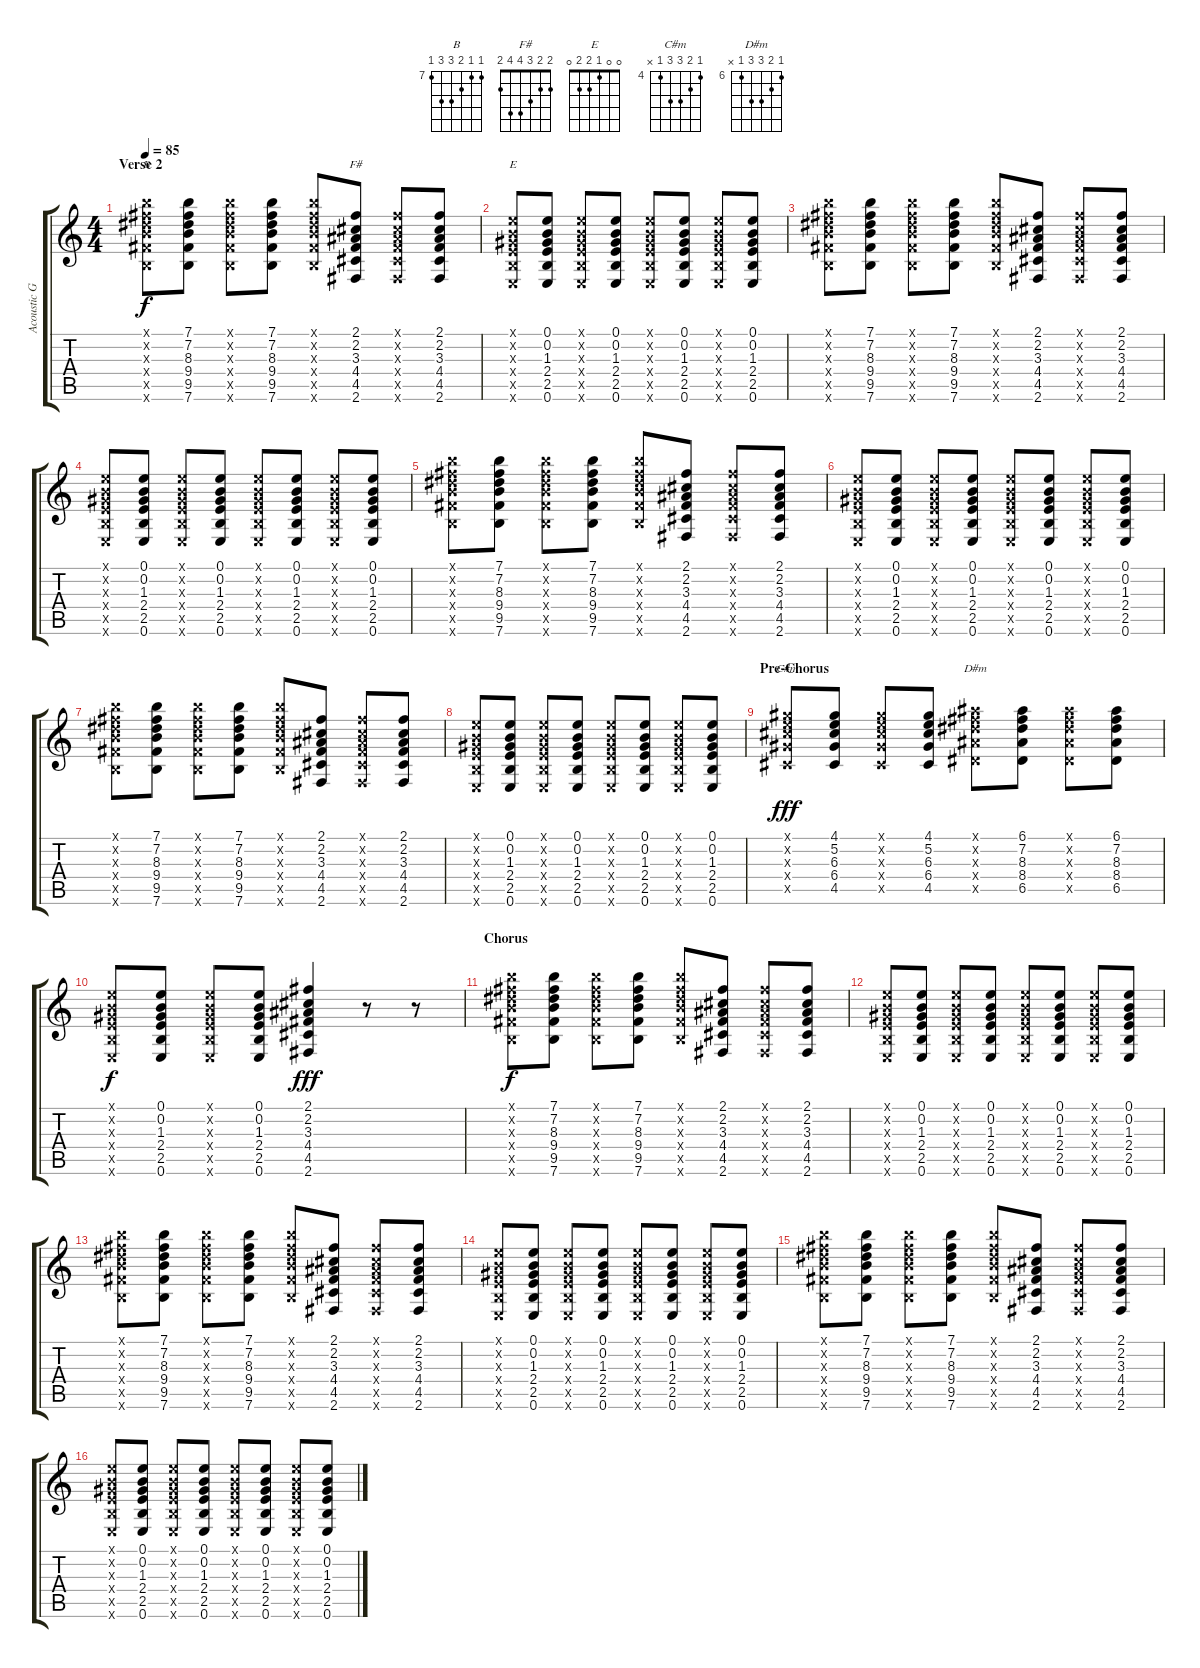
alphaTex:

\track ("Acoustic Guitar" "Acoustic G") {instrument acousticguitarsteel}
\staff {score tabs}
\tuning (E4 B3 G3 D3 A2 E2) {hide}
\chord ("B" 7 7 8 9 9 7) {firstfret 7}
\chord ("F#" 2 2 3 4 4 2)
\chord ("E" 0 0 1 2 2 0)
\chord ("C#m" 4 5 6 6 4 x) {firstfret 4}
\chord ("D#m" 6 7 8 8 6 x) {firstfret 6}
\ts (4 4)
\section ("" "Verse 2")
\tempo 85
\clef g2
\ks c
(7.1{x} 7.2{x} 8.3{x} 9.4{x} 9.5{x} 7.6{x}).8{ch "B" dy f} (7.1 7.2 8.3 9.4 9.5 7.6).8 (7.1{x} 7.2{x} 8.3{x} 9.4{x} 9.5{x} 7.6{x}).8 (7.1 7.2 8.3 9.4 9.5 7.6).8 (7.1{x} 7.2{x} 8.3{x} 9.4{x} 9.5{x} 7.6{x}).8 (2.1 2.2 3.3 4.4 4.5 2.6).8{ch "F#"} (2.1{x} 2.2{x} 3.3{x} 4.4{x} 4.5{x} 2.6{x}).8 (2.1 2.2 3.3 4.4 4.5 2.6).8 |
(0.1{x} 0.2{x} 1.3{x} 2.4{x} 2.5{x} 0.6{x}).8{ch "E"} (0.1 0.2 1.3 2.4 2.5 0.6).8 (0.1{x} 0.2{x} 1.3{x} 2.4{x} 2.5{x} 0.6{x}).8 (0.1 0.2 1.3 2.4 2.5 0.6).8 (0.1{x} 0.2{x} 1.3{x} 2.4{x} 2.5{x} 0.6{x}).8 (0.1 0.2 1.3 2.4 2.5 0.6).8 (0.1{x} 0.2{x} 1.3{x} 2.4{x} 2.5{x} 0.6{x}).8 (0.1 0.2 1.3 2.4 2.5 0.6).8 |
(7.1{x} 7.2{x} 8.3{x} 9.4{x} 9.5{x} 7.6{x}).8 (7.1 7.2 8.3 9.4 9.5 7.6).8 (7.1{x} 7.2{x} 8.3{x} 9.4{x} 9.5{x} 7.6{x}).8 (7.1 7.2 8.3 9.4 9.5 7.6).8 (7.1{x} 7.2{x} 8.3{x} 9.4{x} 9.5{x} 7.6{x}).8 (2.1 2.2 3.3 4.4 4.5 2.6).8 (2.1{x} 2.2{x} 3.3{x} 4.4{x} 4.5{x} 2.6{x}).8 (2.1 2.2 3.3 4.4 4.5 2.6).8 |
(0.1{x} 0.2{x} 1.3{x} 2.4{x} 2.5{x} 0.6{x}).8 (0.1 0.2 1.3 2.4 2.5 0.6).8 (0.1{x} 0.2{x} 1.3{x} 2.4{x} 2.5{x} 0.6{x}).8 (0.1 0.2 1.3 2.4 2.5 0.6).8 (0.1{x} 0.2{x} 1.3{x} 2.4{x} 2.5{x} 0.6{x}).8 (0.1 0.2 1.3 2.4 2.5 0.6).8 (0.1{x} 0.2{x} 1.3{x} 2.4{x} 2.5{x} 0.6{x}).8 (0.1 0.2 1.3 2.4 2.5 0.6).8 |
(7.1{x} 7.2{x} 8.3{x} 9.4{x} 9.5{x} 7.6{x}).8 (7.1 7.2 8.3 9.4 9.5 7.6).8 (7.1{x} 7.2{x} 8.3{x} 9.4{x} 9.5{x} 7.6{x}).8 (7.1 7.2 8.3 9.4 9.5 7.6).8 (7.1{x} 7.2{x} 8.3{x} 9.4{x} 9.5{x} 7.6{x}).8 (2.1 2.2 3.3 4.4 4.5 2.6).8 (2.1{x} 2.2{x} 3.3{x} 4.4{x} 4.5{x} 2.6{x}).8 (2.1 2.2 3.3 4.4 4.5 2.6).8 |
(0.1{x} 0.2{x} 1.3{x} 2.4{x} 2.5{x} 0.6{x}).8 (0.1 0.2 1.3 2.4 2.5 0.6).8 (0.1{x} 0.2{x} 1.3{x} 2.4{x} 2.5{x} 0.6{x}).8 (0.1 0.2 1.3 2.4 2.5 0.6).8 (0.1{x} 0.2{x} 1.3{x} 2.4{x} 2.5{x} 0.6{x}).8 (0.1 0.2 1.3 2.4 2.5 0.6).8 (0.1{x} 0.2{x} 1.3{x} 2.4{x} 2.5{x} 0.6{x}).8 (0.1 0.2 1.3 2.4 2.5 0.6).8 |
(7.1{x} 7.2{x} 8.3{x} 9.4{x} 9.5{x} 7.6{x}).8 (7.1 7.2 8.3 9.4 9.5 7.6).8 (7.1{x} 7.2{x} 8.3{x} 9.4{x} 9.5{x} 7.6{x}).8 (7.1 7.2 8.3 9.4 9.5 7.6).8 (7.1{x} 7.2{x} 8.3{x} 9.4{x} 9.5{x} 7.6{x}).8 (2.1 2.2 3.3 4.4 4.5 2.6).8 (2.1{x} 2.2{x} 3.3{x} 4.4{x} 4.5{x} 2.6{x}).8 (2.1 2.2 3.3 4.4 4.5 2.6).8 |
(0.1{x} 0.2{x} 1.3{x} 2.4{x} 2.5{x} 0.6{x}).8 (0.1 0.2 1.3 2.4 2.5 0.6).8 (0.1{x} 0.2{x} 1.3{x} 2.4{x} 2.5{x} 0.6{x}).8 (0.1 0.2 1.3 2.4 2.5 0.6).8 (0.1{x} 0.2{x} 1.3{x} 2.4{x} 2.5{x} 0.6{x}).8 (0.1 0.2 1.3 2.4 2.5 0.6).8 (0.1{x} 0.2{x} 1.3{x} 2.4{x} 2.5{x} 0.6{x}).8 (0.1 0.2 1.3 2.4 2.5 0.6).8 |
\section ("" "Pre-Chorus")
(4.1{x} 5.2{x} 6.3{x} 6.4{x} 4.5{x}).8{ch "C#m" dy fff} (4.1 5.2 6.3 6.4 4.5).8 (4.1{x} 5.2{x} 6.3{x} 6.4{x} 4.5{x}).8 (4.1 5.2 6.3 6.4 4.5).8 (6.1{x} 7.2{x} 8.3{x} 8.4{x} 6.5{x}).8{ch "D#m"} (6.1 7.2 8.3 8.4 6.5).8 (6.1{x} 7.2{x} 8.3{x} 8.4{x} 6.5{x}).8 (6.1 7.2 8.3 8.4 6.5).8 |
(0.1{x} 0.2{x} 1.3{x} 2.4{x} 2.5{x} 0.6{x}).8{dy f} (0.1 0.2 1.3 2.4 2.5 0.6).8 (0.1{x} 0.2{x} 1.3{x} 2.4{x} 2.5{x} 0.6{x}).8 (0.1 0.2 1.3 2.4 2.5 0.6).8 (2.1 2.2 3.3 4.4 4.5 2.6).4{dy fff} r.8 r.8 |
\section ("" "Chorus")
(7.1{x} 7.2{x} 8.3{x} 9.4{x} 9.5{x} 7.6{x}).8{dy f} (7.1 7.2 8.3 9.4 9.5 7.6).8 (7.1{x} 7.2{x} 8.3{x} 9.4{x} 9.5{x} 7.6{x}).8 (7.1 7.2 8.3 9.4 9.5 7.6).8 (7.1{x} 7.2{x} 8.3{x} 9.4{x} 9.5{x} 7.6{x}).8 (2.1 2.2 3.3 4.4 4.5 2.6).8 (2.1{x} 2.2{x} 3.3{x} 4.4{x} 4.5{x} 2.6{x}).8 (2.1 2.2 3.3 4.4 4.5 2.6).8 |
(0.1{x} 0.2{x} 1.3{x} 2.4{x} 2.5{x} 0.6{x}).8 (0.1 0.2 1.3 2.4 2.5 0.6).8 (0.1{x} 0.2{x} 1.3{x} 2.4{x} 2.5{x} 0.6{x}).8 (0.1 0.2 1.3 2.4 2.5 0.6).8 (0.1{x} 0.2{x} 1.3{x} 2.4{x} 2.5{x} 0.6{x}).8 (0.1 0.2 1.3 2.4 2.5 0.6).8 (0.1{x} 0.2{x} 1.3{x} 2.4{x} 2.5{x} 0.6{x}).8 (0.1 0.2 1.3 2.4 2.5 0.6).8 |
(7.1{x} 7.2{x} 8.3{x} 9.4{x} 9.5{x} 7.6{x}).8 (7.1 7.2 8.3 9.4 9.5 7.6).8 (7.1{x} 7.2{x} 8.3{x} 9.4{x} 9.5{x} 7.6{x}).8 (7.1 7.2 8.3 9.4 9.5 7.6).8 (7.1{x} 7.2{x} 8.3{x} 9.4{x} 9.5{x} 7.6{x}).8 (2.1 2.2 3.3 4.4 4.5 2.6).8 (2.1{x} 2.2{x} 3.3{x} 4.4{x} 4.5{x} 2.6{x}).8 (2.1 2.2 3.3 4.4 4.5 2.6).8 |
(0.1{x} 0.2{x} 1.3{x} 2.4{x} 2.5{x} 0.6{x}).8 (0.1 0.2 1.3 2.4 2.5 0.6).8 (0.1{x} 0.2{x} 1.3{x} 2.4{x} 2.5{x} 0.6{x}).8 (0.1 0.2 1.3 2.4 2.5 0.6).8 (0.1{x} 0.2{x} 1.3{x} 2.4{x} 2.5{x} 0.6{x}).8 (0.1 0.2 1.3 2.4 2.5 0.6).8 (0.1{x} 0.2{x} 1.3{x} 2.4{x} 2.5{x} 0.6{x}).8 (0.1 0.2 1.3 2.4 2.5 0.6).8 |
(7.1{x} 7.2{x} 8.3{x} 9.4{x} 9.5{x} 7.6{x}).8 (7.1 7.2 8.3 9.4 9.5 7.6).8 (7.1{x} 7.2{x} 8.3{x} 9.4{x} 9.5{x} 7.6{x}).8 (7.1 7.2 8.3 9.4 9.5 7.6).8 (7.1{x} 7.2{x} 8.3{x} 9.4{x} 9.5{x} 7.6{x}).8 (2.1 2.2 3.3 4.4 4.5 2.6).8 (2.1{x} 2.2{x} 3.3{x} 4.4{x} 4.5{x} 2.6{x}).8 (2.1 2.2 3.3 4.4 4.5 2.6).8 |
(0.1{x} 0.2{x} 1.3{x} 2.4{x} 2.5{x} 0.6{x}).8 (0.1 0.2 1.3 2.4 2.5 0.6).8 (0.1{x} 0.2{x} 1.3{x} 2.4{x} 2.5{x} 0.6{x}).8 (0.1 0.2 1.3 2.4 2.5 0.6).8 (0.1{x} 0.2{x} 1.3{x} 2.4{x} 2.5{x} 0.6{x}).8 (0.1 0.2 1.3 2.4 2.5 0.6).8 (0.1{x} 0.2{x} 1.3{x} 2.4{x} 2.5{x} 0.6{x}).8 (0.1 0.2 1.3 2.4 2.5 0.6).8
